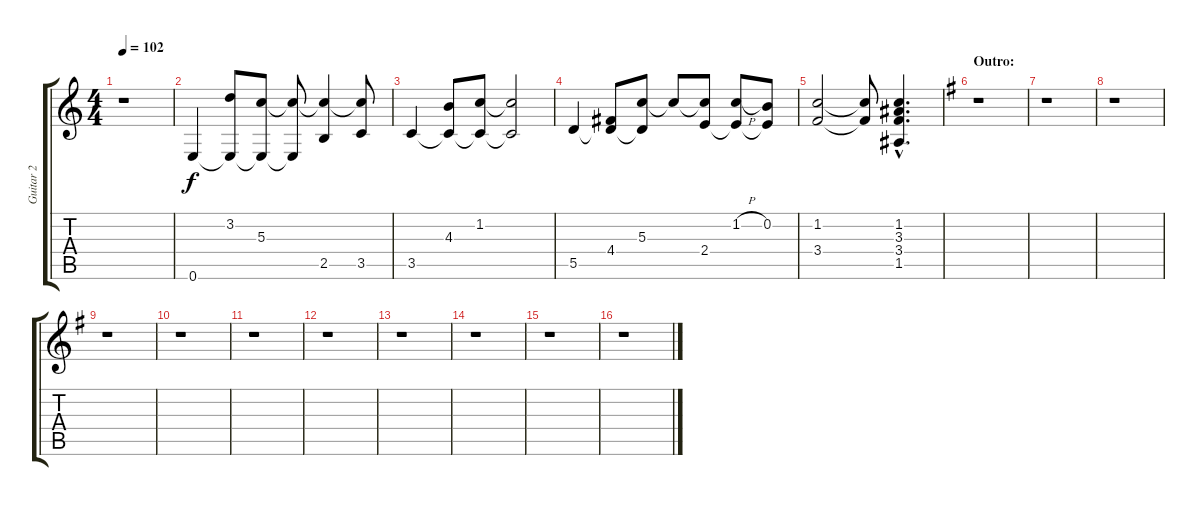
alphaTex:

\track ("Guitar 2" "Guitar 2") {instrument acousticguitarsteel}
\staff {score tabs}
\tuning (E4 B3 G3 D3 A2 E2) {hide}
\ts (4 4)
\tempo 102
\clef g2
\ks c
r.1{dy f} |
0.6.4{volume 13 instrument acousticguitarsteel} (3.2 0.6{t}).8 (5.3 0.6{t}).8 (5.3{t} 0.6{t}).8 (5.3{t} 2.5).4 (5.3{t} 3.5).8 |
3.5.4 (4.3 3.5{t}).8 (1.2 3.5{t}).8 (1.2{t} 3.5{t}).2 |
5.5.4 (4.4 5.5{t}).8 (5.3 5.5{t}).8 5.3{t}.8 (5.3{t} 2.4).8 (1.2{h} 2.4{t}).8 (0.2 2.4{t}).8 |
(1.2 3.4).2 (1.2{t} 3.4{t}).8 (1.2{hac} 3.3{hac} 3.4{hac} 1.5{hac}).4{d} |
\section ("" "Outro:")
\ks g
r.1 |
r.1 |
r.1 |
r.1 |
r.1 |
r.1 |
r.1 |
r.1 |
r.1 |
r.1 |
r.1
